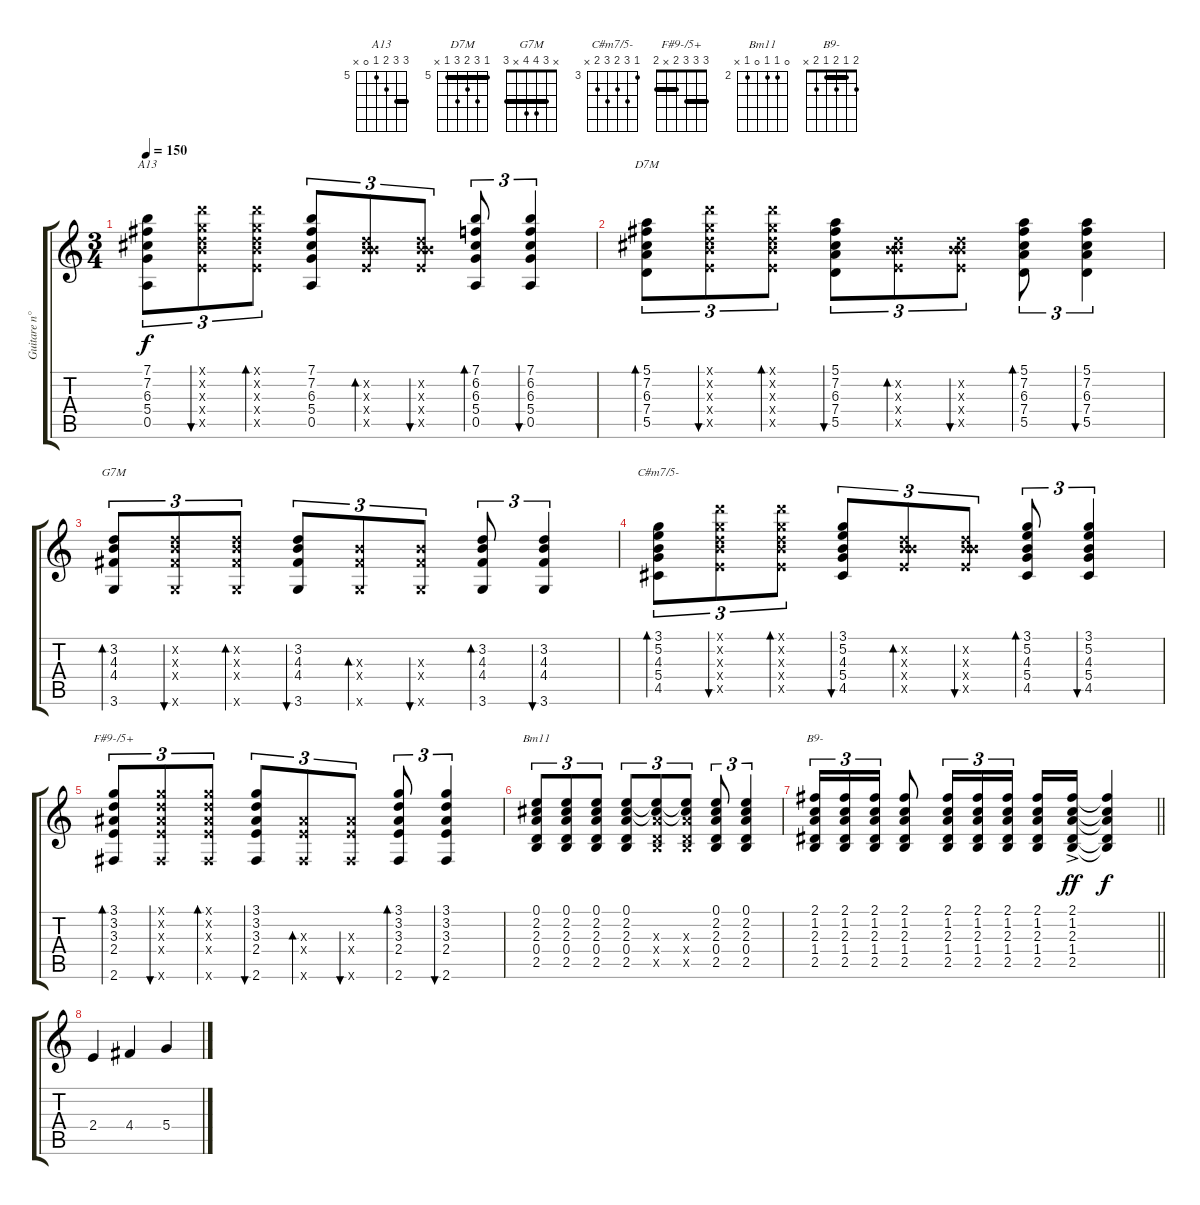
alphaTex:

\track ("Guitare n°2" "Guitare n°") {instrument acousticguitarnylon}
\staff {score tabs}
\tuning (E4 B3 G3 D3 A2 E2) {hide}
\chord ("A13" 7 7 6 5 0 x) {firstfret 5 barre 7}
\chord ("D7M" 5 7 6 7 5 x) {firstfret 5 barre 5}
\chord ("G7M" x 3 4 4 x 3) {barre 3}
\chord ("C#m7/5-" 3 5 4 5 4 x) {firstfret 3}
\chord ("F#9-/5+" 3 3 3 2 x 2) {barre (2 3)}
\chord ("Bm11" 0 2 2 0 2 x) {firstfret 2}
\chord ("B9-" 2 1 2 1 2 x) {barre 1}
\ts (3 4)
\tempo 150
\clef g2
\ks c
(7.1 7.2 6.3 5.4 0.5).8{tu (3 2) ch "A13" dy f} (10.1{x} 8.2{x} 7.3{x} 9.4{x} 7.5{x}).8{tu (3 2) bu 60} (10.1{x} 8.2{x} 7.3{x} 9.4{x} 7.5{x}).8{tu (3 2) bd 60} (7.1 7.2 6.3 5.4 0.5).8{tu (3 2)} (0.2{x} 7.3{x} 9.4{x} 7.5{x}).8{tu (3 2) bd 60} (0.2{x} 7.3{x} 9.4{x} 7.5{x}).8{tu (3 2) bu 60} (7.1 6.2 6.3 5.4 0.5).8{tu (3 2) bd 60} (7.1 6.2 6.3 5.4 0.5).4{tu (3 2) bu 60} |
(5.1 7.2 6.3 7.4 5.5).8{tu (3 2) bd 60 ch "D7M"} (10.1{x} 8.2{x} 7.3{x} 9.4{x} 7.5{x}).8{tu (3 2) bu 60} (10.1{x} 8.2{x} 7.3{x} 9.4{x} 7.5{x}).8{tu (3 2) bd 60} (5.1 7.2 6.3 7.4 5.5).8{tu (3 2) bu 60} (0.2{x} 7.3{x} 9.4{x} 7.5{x}).8{tu (3 2) bd 60} (0.2{x} 7.3{x} 9.4{x} 7.5{x}).8{tu (3 2) bu 60} (5.1 7.2 6.3 7.4 5.5).8{tu (3 2) bd 60} (5.1 7.2 6.3 7.4 5.5).4{tu (3 2) bu 60} |
(3.2 4.3 4.4 3.6).8{tu (3 2) bd 60 ch "G7M"} (3.2{x} 4.3{x} 4.4{x} 3.6{x}).8{tu (3 2) bu 60} (3.2{x} 4.3{x} 4.4{x} 3.6{x}).8{tu (3 2) bd 60} (3.2 4.3 4.4 3.6).8{tu (3 2) bu 60} (4.3{x} 4.4{x} 3.6{x}).8{tu (3 2) bd 60} (4.3{x} 4.4{x} 3.6{x}).8{tu (3 2) bu 60} (3.2 4.3 4.4 3.6).8{tu (3 2) bd 60} (3.2 4.3 4.4 3.6).4{tu (3 2) bu 60} |
(3.1 5.2 4.3 5.4 4.5).8{tu (3 2) bd 60 ch "C#m7/5-"} (10.1{x} 8.2{x} 7.3{x} 9.4{x} 7.5{x}).8{tu (3 2) bu 60} (10.1{x} 8.2{x} 7.3{x} 9.4{x} 7.5{x}).8{tu (3 2) bd 60} (3.1 5.2 4.3 5.4 4.5).8{tu (3 2) bu 60} (0.2{x} 7.3{x} 9.4{x} 7.5{x}).8{tu (3 2) bd 60} (0.2{x} 7.3{x} 9.4{x} 7.5{x}).8{tu (3 2) bu 60} (3.1 5.2 4.3 5.4 4.5).8{tu (3 2) bd 60} (3.1 5.2 4.3 5.4 4.5).4{tu (3 2) bu 60} |
(3.1 3.2 3.3 2.4 2.6).8{tu (3 2) bd 60 ch "F#9-/5+"} (3.1{x} 3.2{x} 3.3{x} 2.4{x} 2.6{x}).8{tu (3 2) bu 60} (3.1{x} 3.2{x} 3.3{x} 2.4{x} 2.6{x}).8{tu (3 2) bd 60} (3.1 3.2 3.3 2.4 2.6).8{tu (3 2) bu 60} (3.3{x} 2.4{x} 2.6{x}).8{tu (3 2) bd 60} (3.3{x} 2.4{x} 2.6{x}).8{tu (3 2) bu 60} (3.1 3.2 3.3 2.4 2.6).8{tu (3 2) bd 60} (3.1 3.2 3.3 2.4 2.6).4{tu (3 2) bu 60} |
(0.1 2.2 2.3 0.4 2.5).8{tu (3 2) ch "Bm11"} (0.1 2.2 2.3 0.4 2.5).8{tu (3 2)} (0.1 2.2 2.3 0.4 2.5).8{tu (3 2)} (0.1 2.2 2.3 0.4 2.5).8{tu (3 2)} (0.1{t} 2.2{t} 2.3{x} 0.4{x} 2.5{x}).8{tu (3 2)} (0.1{t} 2.2{t} 2.3{x} 0.4{x} 2.5{x}).8{tu (3 2)} (0.1 2.2 2.3 0.4 2.5).8{tu (3 2)} (0.1 2.2 2.3 0.4 2.5).4{tu (3 2)} |
\barLineRight lightlight
(2.1 1.2 2.3 1.4 2.5).16{tu (3 2) ch "B9-"} (2.1 1.2 2.3 1.4 2.5).16{tu (3 2)} (2.1 1.2 2.3 1.4 2.5).16{tu (3 2)} (2.1 1.2 2.3 1.4 2.5).8 (2.1 1.2 2.3 1.4 2.5).16{tu (3 2)} (2.1 1.2 2.3 1.4 2.5).16{tu (3 2)} (2.1 1.2 2.3 1.4 2.5).16{tu (3 2) beam splitsecondary} (2.1 1.2 2.3 1.4 2.5).16 (2.1{ac} 1.2{ac} 2.3{ac} 1.4{ac} 2.5{ac}).16{dy ff} (2.1{t} 1.2{t} 2.3{t} 1.4{t} 2.5{t}).4{dy f} |
2.4.4{volume 8} 4.4.4 5.4.4
